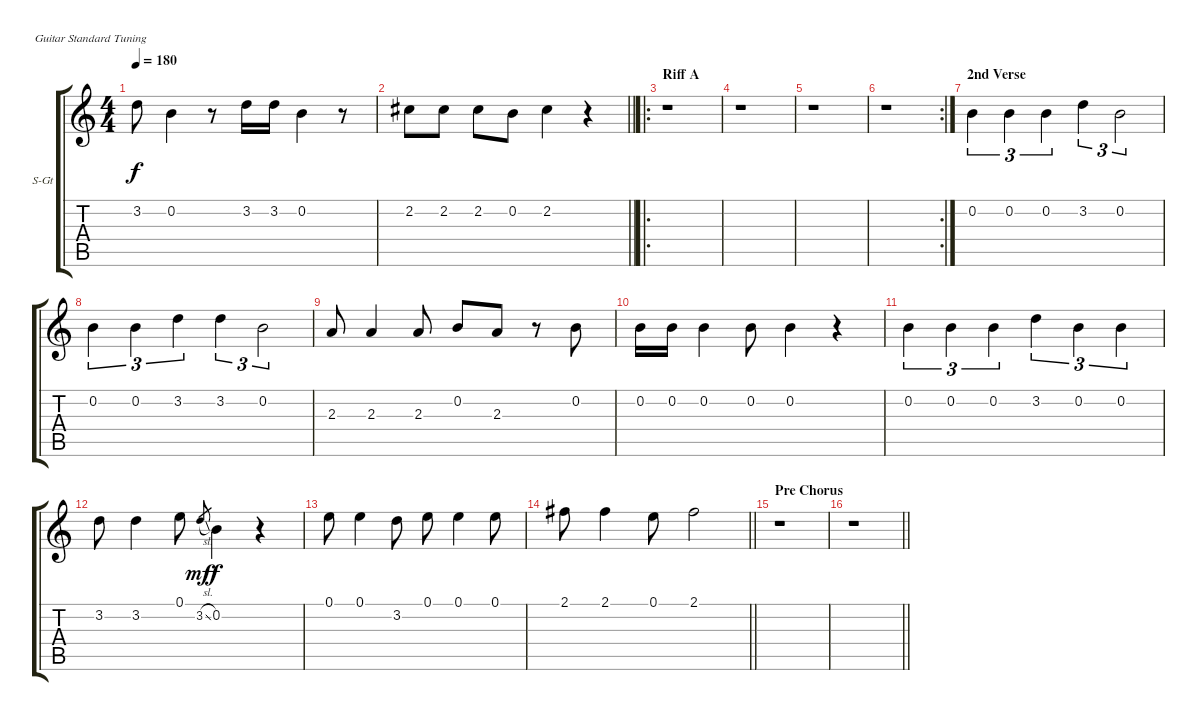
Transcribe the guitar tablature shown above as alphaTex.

\bracketExtendMode groupsimilarinstruments
\firstSystemTrackNameOrientation horizontal
\otherSystemsTrackNameOrientation horizontal
\track ("Voice" "S-Gt") {mute instrument lead6voice}
\staff {score tabs}
\tuning (E4 B3 G3 D3 A2 E2)
\displaytranspose 12
\ts (4 4)
\tempo 180
\clef g2
\ks c
3.2.8{dy f} 0.2.4 r.8 3.2.16 3.2.16 0.2.4 r.8 |
\barLineRight lightlight
2.2.8 2.2.8 2.2.8 0.2.8 2.2.4 r.4 |
\ro
\section ("" "Riff A")
r.1 |
r.1 |
r.1 |
\rc 2
r.1 |
\section ("" "2nd Verse")
0.2.4{tu (3 2)} 0.2.4{tu (3 2)} 0.2.4{tu (3 2)} 3.2.4{tu (3 2)} 0.2.2{tu (3 2)} |
0.2.4{tu (3 2)} 0.2.4{tu (3 2)} 3.2.4{tu (3 2)} 3.2.4{tu (3 2)} 0.2.2{tu (3 2)} |
2.3.8 2.3.4 2.3.8 0.2.8 2.3.8 r.8 0.2.8 |
0.2.16 0.2.16 0.2.4 0.2.8 0.2.4 r.4 |
0.2.4{tu (3 2)} 0.2.4{tu (3 2)} 0.2.4{tu (3 2)} 3.2.4{tu (3 2)} 0.2.4{tu (3 2)} 0.2.4{tu (3 2)} |
3.2.8 3.2.4 0.1.8 3.2{sl}.8{gr dy mf} 0.2.4{dy f} r.4 |
0.1.8 0.1.4 3.2.8 0.1.8 0.1.4 0.1.8 |
\barLineRight lightlight
2.1.8 2.1.4 0.1.8 2.1.2 |
\section ("" "Pre Chorus")
r.1 |
\barLineRight lightlight
r.1
